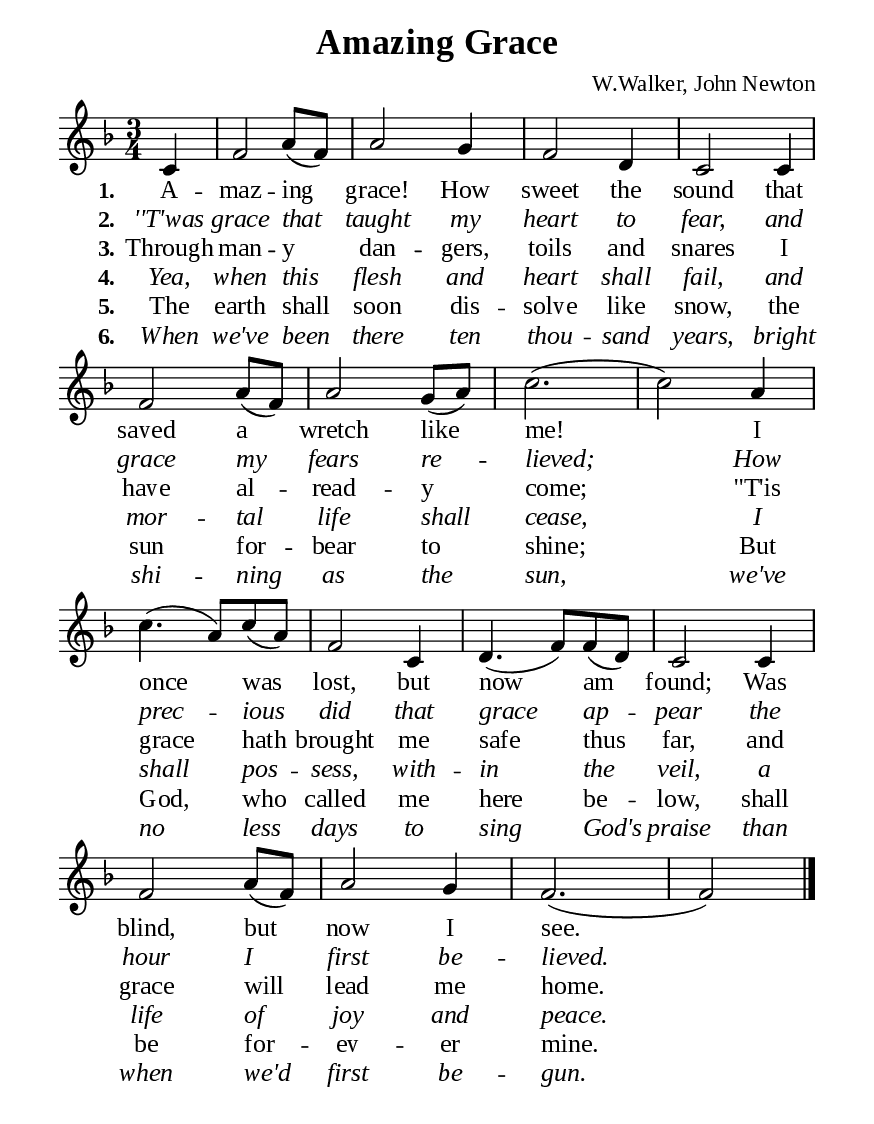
%%%%%%%%%%%%%%%%%%%%%%%%%%%%%
% CONTENTS OF THIS DOCUMENT
% 1. Common settings
% 2. Verse music
% 3. Verse lyrics
% 4. Layout
%%%%%%%%%%%%%%%%%%%%%%%%%%%%%

%%%%%%%%%%%%%%%%%%%%%%%%%%%%%
% 1. Common settings
%%%%%%%%%%%%%%%%%%%%%%%%%%%%%
\version "2.18.2"

\header {
  title = "Amazing Grace"
  composer = "W.Walker, John Newton"
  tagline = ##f
}

global= {
  \key f \major
  \time 3/4
  \override Score.BarNumber.break-visibility = ##(#f #f #f)
  \override Lyrics.LyricSpace.minimum-distance = #3.0
}

\paper {
  #(set-paper-size "a5")
  top-margin = 3.2\mm
  bottom-marign = 10\mm
  left-margin = 10\mm
  right-margin = 10\mm
  indent = #0
  #(define fonts
	 (make-pango-font-tree "Liberation Serif"
	 		       "Liberation Serif"
			       "Liberation Serif"
			       (/ 20 20)))
}

printItalic = \with {
  \override LyricText.font-shape = #'italic
}

%%%%%%%%%%%%%%%%%%%%%%%%%%%%%
% 2. Verse music
%%%%%%%%%%%%%%%%%%%%%%%%%%%%%
musicVerseSoprano = \relative c' {
                    \partial 4 c4 |
  %{	01	%} f2 a8 (f) |
  %{	02	%} a2 g4 |
  %{	03	%} f2 d4 |
  %{	04	%} c2 c4 |
  %{	05	%} f2 a8 (f) |
  %{	06	%} a2 g8 (a) |
  %{	07	%} c2. ( |
  %{	08	%} c2) a4 |
  %{	09	%} c4. (a8) c8 (a) |
  %{	10	%} f2 c4 |
  %{	11	%} d4. (f8) f (d) |
  %{	12	%} c2 c4 |
  %{	13	%} f2 a8 (f) |
  %{	14	%} a2 g4 |
  %{	15	%} f2. ( |
                    f2) \bar "|."
}

%%%%%%%%%%%%%%%%%%%%%%%%%%%%%
% 3. Verse lyrics
%%%%%%%%%%%%%%%%%%%%%%%%%%%%%
verseOne = \lyricmode {
  \set stanza = #"1."
  A -- maz -- ing grace! How sweet the sound that saved a wretch like me!
  I once was lost, but now am found;
  Was blind, but now I see.
  
}

verseTwo = \lyricmode {
  \set stanza = #"2."
  ''T'was grace that taught my heart to fear, and grace my fears re -- lieved;
  How prec -- ious did that grace ap -- pear the hour I first be -- lieved.
}

verseThree = \lyricmode {
  \set stanza = #"3."
  Through man -- y dan -- gers, toils and snares I have al -- read -- y come;
  ''T'is grace hath brought me safe thus far, and grace will lead me home.
}

verseFour = \lyricmode {
  \set stanza = #"4."
  Yea, when this flesh and heart shall fail, and mor -- tal life shall cease, I shall pos -- sess, with -- in the veil,
  a life of joy and peace.
}

verseFive = \lyricmode {
  \set stanza = #"5."
  The earth shall soon dis -- solve like snow, the sun for -- bear to shine;
  But God, who called me here be -- low, shall be for -- ev -- er mine.
}

verseSix = \lyricmode {
  \set stanza = #"6."
  When we've been there ten thou -- sand years, bright shi -- ning as the sun,
  we've no less days to sing God's praise than when we'd first be -- gun.
}

%%%%%%%%%%%%%%%%%%%%%%%%%%%%%
% 4. Layout
%%%%%%%%%%%%%%%%%%%%%%%%%%%%%
\score {
    \new ChoirStaff <<
      \new Staff <<
        \clef "treble"
        \new Voice = "sopranos" { \global   \musicVerseSoprano }
      >>
      \new Lyrics \lyricsto sopranos \verseOne
      \new Lyrics \printItalic \lyricsto sopranos \verseTwo
      \new Lyrics \lyricsto sopranos \verseThree
      \new Lyrics \printItalic \lyricsto sopranos \verseFour
      \new Lyrics \lyricsto sopranos \verseFive
      \new Lyrics \printItalic \lyricsto sopranos \verseSix
    >>
}
